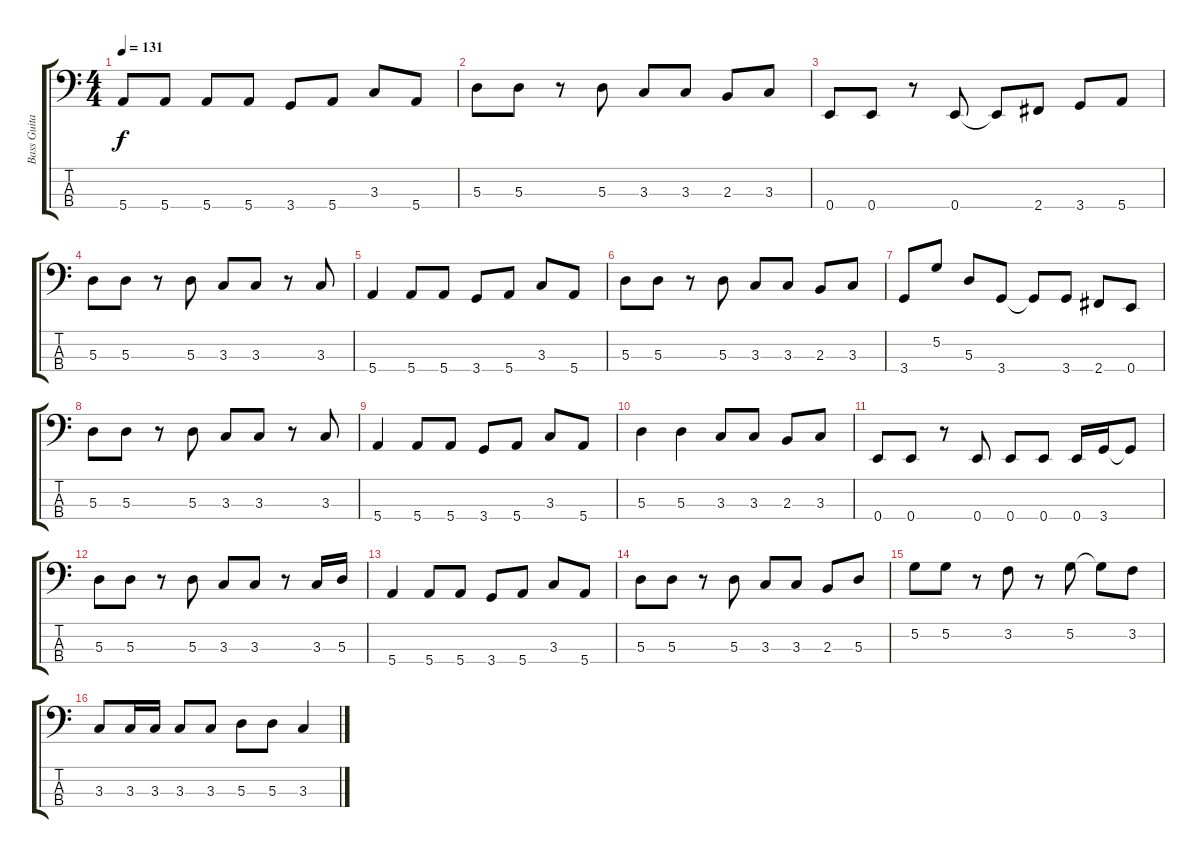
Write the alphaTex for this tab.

\track ("Bass Guitar" "Bass Guita") {instrument electricbassfinger}
\staff {score tabs}
\tuning (G2 D2 A1 E1) {hide}
\ts (4 4)
\tempo 131
\clef f4
\ks c
5.4.8{dy f} 5.4.8 5.4.8 5.4.8 3.4.8 5.4.8 3.3.8 5.4.8 |
5.3.8 5.3.8 r.8 5.3.8 3.3.8 3.3.8 2.3.8 3.3.8 |
0.4.8 0.4.8 r.8 0.4.8 0.4{t}.8 2.4.8 3.4.8 5.4.8 |
5.3.8 5.3.8 r.8 5.3.8 3.3.8 3.3.8 r.8 3.3.8 |
5.4.4 5.4.8 5.4.8 3.4.8 5.4.8 3.3.8 5.4.8 |
5.3.8 5.3.8 r.8 5.3.8 3.3.8 3.3.8 2.3.8 3.3.8 |
3.4.8 5.2.8 5.3.8 3.4.8 3.4{t}.8 3.4.8 2.4.8 0.4.8 |
5.3.8 5.3.8 r.8 5.3.8 3.3.8 3.3.8 r.8 3.3.8 |
5.4.4 5.4.8 5.4.8 3.4.8 5.4.8 3.3.8 5.4.8 |
5.3.4 5.3.4 3.3.8 3.3.8 2.3.8 3.3.8 |
0.4.8 0.4.8 r.8 0.4.8 0.4.8 0.4.8 0.4.16 3.4.16 3.4{t}.8 |
5.3.8 5.3.8 r.8 5.3.8 3.3.8 3.3.8 r.8 3.3.16 5.3.16 |
5.4.4 5.4.8 5.4.8 3.4.8 5.4.8 3.3.8 5.4.8 |
5.3.8 5.3.8 r.8 5.3.8 3.3.8 3.3.8 2.3.8 5.3.8 |
5.2.8 5.2.8 r.8 3.2.8 r.8 5.2.8 5.2{t}.8 3.2.8 |
3.3.8 3.3.16 3.3.16 3.3.8 3.3.8 5.3.8 5.3.8 3.3.4
